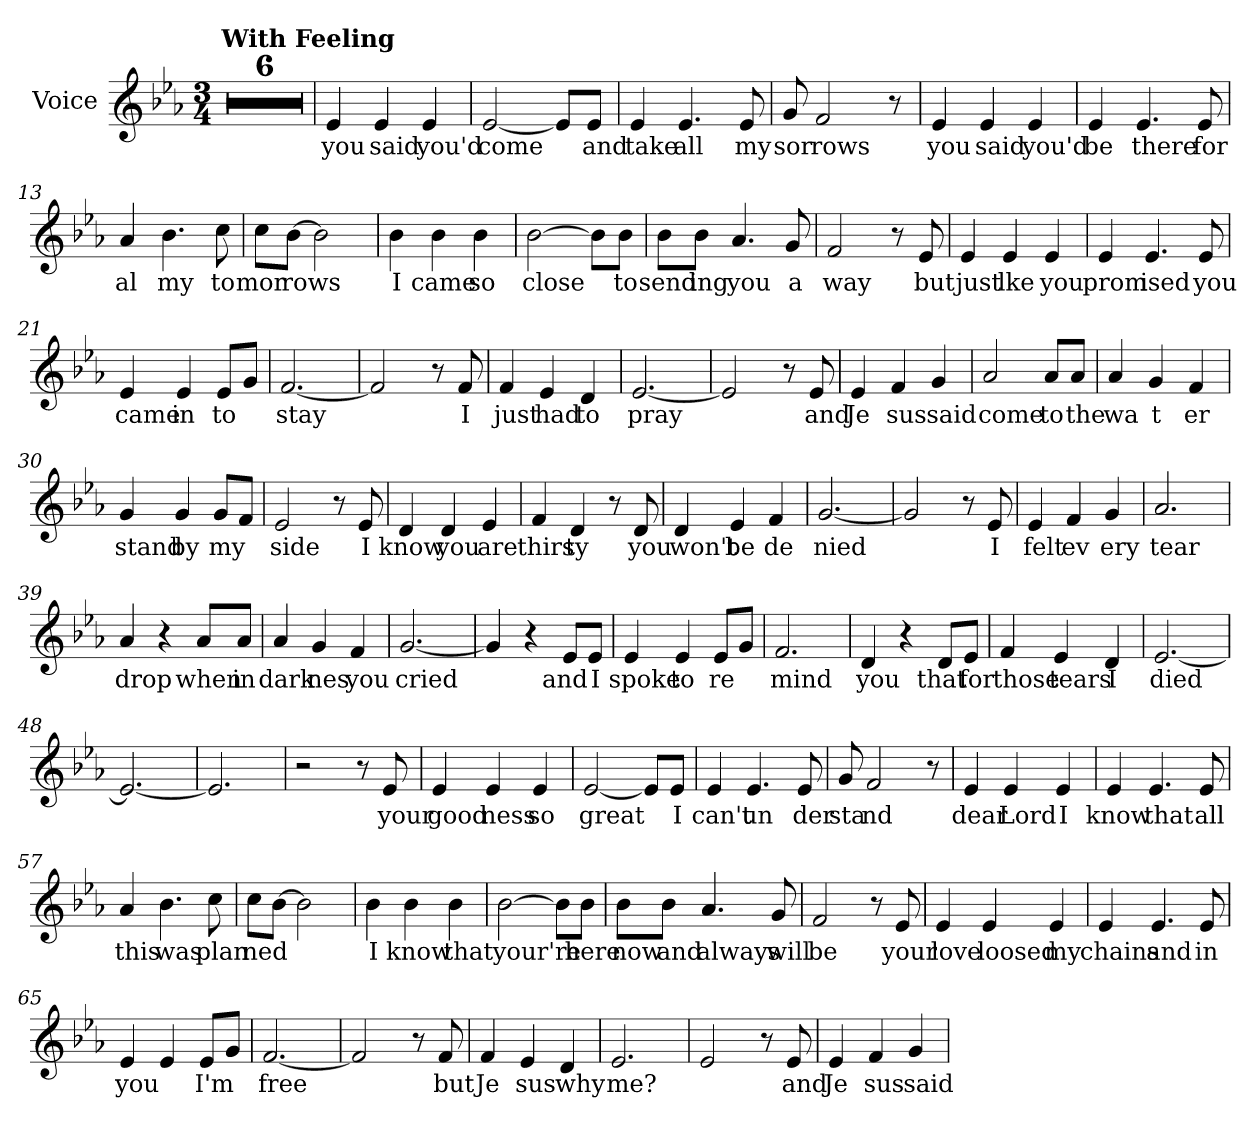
**kern	**text
*part1	*part1
*staff1	*staff1
*I"Voice	*
*I'V	*
*clefG2	*
*k[b-e-a-]	*
*E-:	*
*M3/4	*
*MM85	*
=1	=1
!LO:TX:a:B:t=With Feeling	!
2.r	.
=2	=2
2.r	.
=3	=3
2.r	.
=4	=4
2.r	.
=5	=5
2.r	.
=6	=6
2.r	.
=7	=7
!	!LO:LY:b
4e-/	you
!	!LO:LY:b
4e-/	said
!	!LO:LY:b
4e-/	you'd
=8	=8
!	!LO:LY:b
[2e-/	come
8e-/L]	.
!	!LO:LY:b
8e-/J	and
=9	=9
!	!LO:LY:b
4e-/	take
!	!LO:LY:b
4.e-/	all
!	!LO:LY:b
8e-/	my
=10	=10
!	!LO:LY:b
8g/	sor
!	!LO:LY:b
2f/	rows
8r	.
=11	=11
!	!LO:LY:b
4e-/	you
!	!LO:LY:b
4e-/	said
!	!LO:LY:b
4e-/	you'd
!!LO:LB:g=z
=12	=12
!	!LO:LY:b
4e-/	be
!	!LO:LY:b
4.e-/	there
!	!LO:LY:b
8e-/	for
=13	=13
!	!LO:LY:b
4a-/	al
!	!LO:LY:b
4.b-\	my
!	!LO:LY:b
8cc\	to
=14	=14
!	!LO:LY:b
8cc\L	mor
!	!LO:LY:b
[8b-\J	rows
2b-\]	.
=15	=15
!	!LO:LY:b
4b-\	I
!	!LO:LY:b
4b-\	came
!	!LO:LY:b
4b-\	so
=16	=16
!	!LO:LY:b
[2b-\	close
8b-\L]	.
!	!LO:LY:b
8b-\J	to
=17	=17
!	!LO:LY:b
8b-\L	send
!	!LO:LY:b
8b-\J	ing
!	!LO:LY:b
4.a-/	you
!	!LO:LY:b
8g/	a
=18	=18
!	!LO:LY:b
2f/	way
8r	.
!	!LO:LY:b
8e-/	but
!!LO:LB:g=z
=19	=19
!	!LO:LY:b
4e-/	just
!	!LO:LY:b
4e-/	lke
!	!LO:LY:b
4e-/	you
=20	=20
!	!LO:LY:b
4e-/	prom
!	!LO:LY:b
4.e-/	ised
!	!LO:LY:b
8e-/	you
=21	=21
!	!LO:LY:b
4e-/	came
!	!LO:LY:b
4e-/	in
!	!LO:LY:b
8e-/L	to
8g/J	.
=22	=22
!	!LO:LY:b
[2.f/	stay
=23	=23
2f/]	.
8r	.
!	!LO:LY:b
8f/	I
=24	=24
!	!LO:LY:b
4f/	just
!	!LO:LY:b
4e-/	had
!	!LO:LY:b
4d/	to
=25	=25
!	!LO:LY:b
[2.e-/	pray
=26	=26
2e-/]	.
8r	.
!	!LO:LY:b
8e-/	and
!!LO:LB:g=z
=27	=27
!	!LO:LY:b
4e-/	Je
!	!LO:LY:b
4f/	sus
!	!LO:LY:b
4g/	said
=28	=28
!	!LO:LY:b
2a-/	come
!	!LO:LY:b
8a-/L	to
!	!LO:LY:b
8a-/J	the
=29	=29
!	!LO:LY:b
4a-/	wa
!	!LO:LY:b
4g/	t
!	!LO:LY:b
4f/	er
=30	=30
!	!LO:LY:b
4g/	stand
!	!LO:LY:b
4g/	by
!	!LO:LY:b
8g/L	my
8f/J	.
=31	=31
!	!LO:LY:b
2e-/	side
8r	.
!	!LO:LY:b
8e-/	I
=32	=32
!	!LO:LY:b
4d/	know
!	!LO:LY:b
4d/	you
!	!LO:LY:b
4e-/	are
=33	=33
!	!LO:LY:b
4f/	thirs
!	!LO:LY:b
4d/	ty
8r	.
!	!LO:LY:b
8d/	you
!!LO:LB:g=z
=34	=34
!	!LO:LY:b
4d/	won't
!	!LO:LY:b
4e-/	be
!	!LO:LY:b
4f/	de
=35	=35
!	!LO:LY:b
[2.g/	nied
=36	=36
2g/]	.
8r	.
!	!LO:LY:b
8e-/	I
=37	=37
!	!LO:LY:b
4e-/	felt
!	!LO:LY:b
4f/	ev
!	!LO:LY:b
4g/	ery
=38	=38
!	!LO:LY:b
2.a-/	tear
=39	=39
!	!LO:LY:b
4a-/	drop
4r	.
!	!LO:LY:b
8a-/L	when
!	!LO:LY:b
8a-/J	in
=40	=40
!	!LO:LY:b
4a-/	dark
!	!LO:LY:b
4g/	nes
!	!LO:LY:b
4f/	you
=41	=41
!	!LO:LY:b
[2.g/	cried
!!LO:LB:g=z
=42	=42
4g/]	.
4r	.
!	!LO:LY:b
8e-/L	and
!	!LO:LY:b
8e-/J	I
=43	=43
!	!LO:LY:b
4e-/	spoke
!	!LO:LY:b
4e-/	to
!	!LO:LY:b
8e-/L	re
8g/J	.
=44	=44
!	!LO:LY:b
2.f/	mind
=45	=45
!	!LO:LY:b
4d/	you
4r	.
!	!LO:LY:b
8d/L	that
!	!LO:LY:b
8e-/J	for
=46	=46
!	!LO:LY:b
4f/	those
!	!LO:LY:b
4e-/	tears
!	!LO:LY:b
4d/	I
=47	=47
!	!LO:LY:b
[2.e-/	died
=48	=48
2.e-/_	.
=49	=49
2.e-/]	.
!!LO:LB:g=z
=50	=50
2r	.
8r	.
!	!LO:LY:b
8e-/	your
=51	=51
!	!LO:LY:b
4e-/	good
!	!LO:LY:b
4e-/	ness
!	!LO:LY:b
4e-/	so
=52	=52
!	!LO:LY:b
[2e-/	great
8e-/L]	.
!	!LO:LY:b
8e-/J	I
=53	=53
!	!LO:LY:b
4e-/	can't
!	!LO:LY:b
4.e-/	un
!	!LO:LY:b
8e-/	der
=54	=54
!	!LO:LY:b
8g/	sta
!	!LO:LY:b
2f/	nd
!	!LO:LY:b
8r	and
=55	=55
!	!LO:LY:b
4e-/	dear
!	!LO:LY:b
4e-/	Lord
!	!LO:LY:b
4e-/	I
=56	=56
!	!LO:LY:b
4e-/	know
!	!LO:LY:b
4.e-/	that
!	!LO:LY:b
8e-/	all
!!LO:LB:g=z
=57	=57
!	!LO:LY:b
4a-/	this
!	!LO:LY:b
4.b-\	was
!	!LO:LY:b
8cc\	plan
=58	=58
!	!LO:LY:b
8cc\L	ned
[8b-\J	.
2b-\]	.
=59	=59
!	!LO:LY:b
4b-\	I
!	!LO:LY:b
4b-\	know
!	!LO:LY:b
4b-\	that
=60	=60
!	!LO:LY:b
[2b-\	your're
8b-\L]	.
!	!LO:LY:b
8b-\J	here
=61	=61
!	!LO:LY:b
8b-\L	now
!	!LO:LY:b
8b-\J	and
!	!LO:LY:b
4.a-/	always
!	!LO:LY:b
8g/	will
=62	=62
!	!LO:LY:b
2f/	be
8r	.
!	!LO:LY:b
8e-/	your
!!LO:PB:g=z
=63	=63
!	!LO:LY:b
4e-/	love
!	!LO:LY:b
4e-/	loosed
!	!LO:LY:b
4e-/	my
=64	=64
!	!LO:LY:b
4e-/	chains
!	!LO:LY:b
4.e-/	and
!	!LO:LY:b
8e-/	in
=65	=65
!	!LO:LY:b
4e-/	you
4e-/	.
!	!LO:LY:b
8e-/L	I'm
8g/J	.
=66	=66
!	!LO:LY:b
[2.f/	free
=67	=67
2f/]	.
8r	.
!	!LO:LY:b
8f/	but
=68	=68
!	!LO:LY:b
4f/	Je
!	!LO:LY:b
4e-/	sus
!	!LO:LY:b
4d/	why
=69	=69
!	!LO:LY:b
2.e-/	me?
!!LO:LB:g=z
=70	=70
2e-/	.
8r	.
!	!LO:LY:b
8e-/	and
=71	=71
!	!LO:LY:b
4e-/	Je
!	!LO:LY:b
4f/	sus
!	!LO:LY:b
4g/	said
=	=
*-	*-
